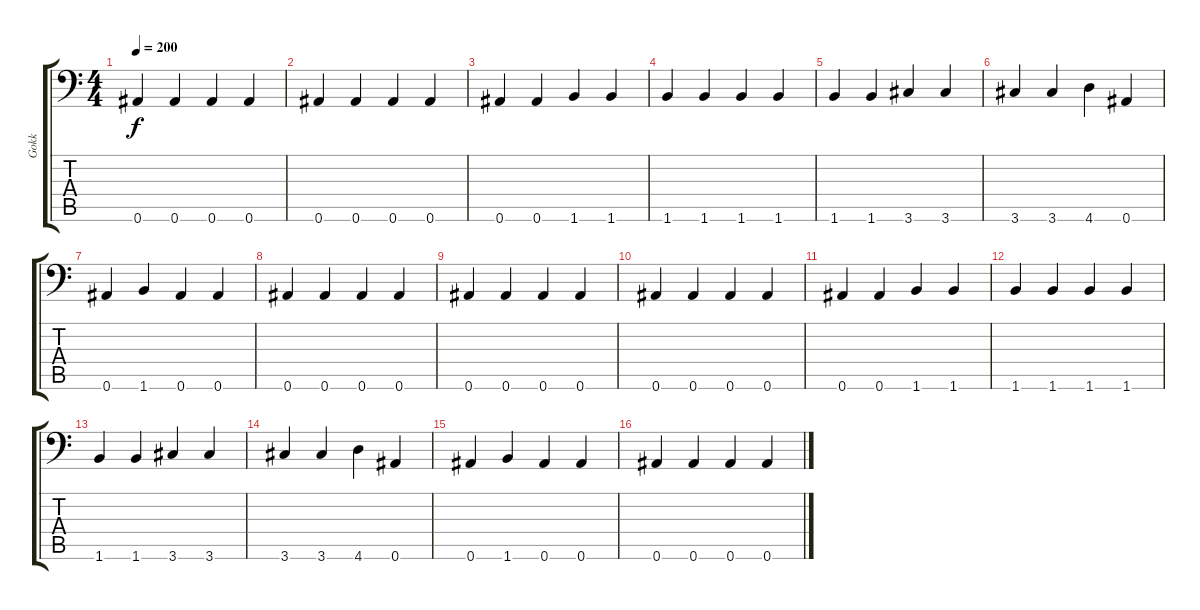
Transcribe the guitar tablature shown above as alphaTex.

\track ("Gokk" "Gokk") {instrument electricbassfinger}
\staff {score tabs}
\tuning (C4 G3 Eb3 Bb2 F2 Bb1) {hide}
\ts (4 4)
\tempo 200
\clef f4
\ks c
0.6.4{dy f} 0.6.4 0.6.4 0.6.4 |
0.6.4 0.6.4 0.6.4 0.6.4 |
0.6.4 0.6.4 1.6.4 1.6.4 |
1.6.4 1.6.4 1.6.4 1.6.4 |
1.6.4 1.6.4 3.6.4 3.6.4 |
3.6.4 3.6.4 4.6.4 0.6.4 |
0.6.4 1.6.4 0.6.4 0.6.4 |
0.6.4 0.6.4 0.6.4 0.6.4 |
0.6.4 0.6.4 0.6.4 0.6.4 |
0.6.4 0.6.4 0.6.4 0.6.4 |
0.6.4 0.6.4 1.6.4 1.6.4 |
1.6.4 1.6.4 1.6.4 1.6.4 |
1.6.4 1.6.4 3.6.4 3.6.4 |
3.6.4 3.6.4 4.6.4 0.6.4 |
0.6.4 1.6.4 0.6.4 0.6.4 |
0.6.4 0.6.4 0.6.4 0.6.4
